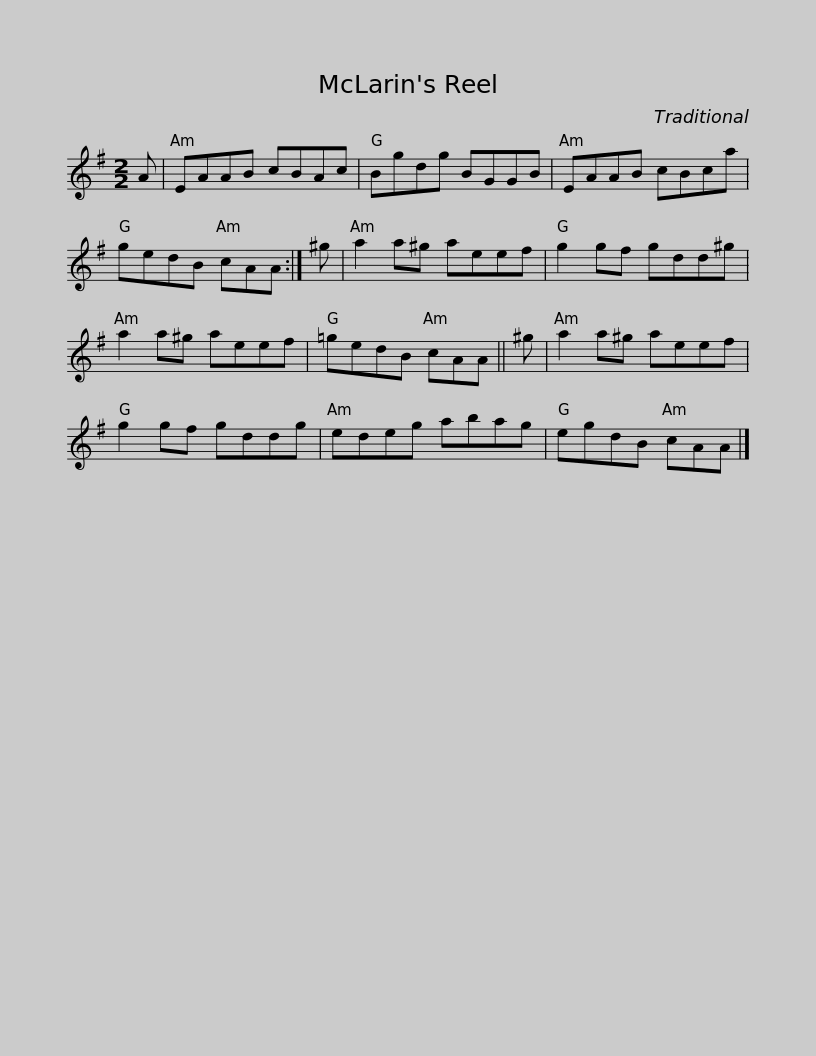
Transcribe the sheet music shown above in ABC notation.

X:1
L:1/8
M:2/2
I:linebreak $
K:G
V:1 treble
V:1
 A | EAAB cBAc | Bgdg BGGB | EAAB cBca | gedB cAA :| %5
 ^g | a2 a^g aeef |$ g2 gf gdd^g | a2 a^g aeef | =gedB cAA || %10
 ^g | a2 a^g aeef | g2 gf gddg |$ edeg abag | egdB cAA |] %15
